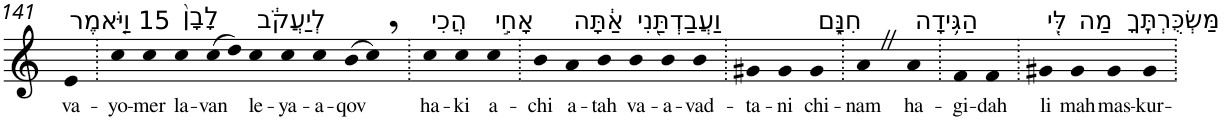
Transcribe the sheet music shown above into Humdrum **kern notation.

**kern	**text
*part1	*part1
*staff1	*staff1
*I"Piano	*
*I'Pno	*
!!LO:PB:g=z
*clefG2	*
*k[]	*
=141	=141
!LO:TX:a:t=15 וַיֹּ֤אמֶר	!
!	!LO:LY:b
4e	va-
=142.	=142.
!	!LO:LY:b
4cc	-yo-
!	!LO:LY:b
4cc	-mer
!LO:TX:a:t=לָבָן֙	!
!	!LO:LY:b
4cc	la-
!	!LO:LY:b
(>8cc	-van
8dd)	.
!LO:TX:a:t=לְיַעֲקֹ֔ב	!
!	!LO:LY:b
4cc	le-
!	!LO:LY:b
4cc	-ya-
!	!LO:LY:b
4cc	-a-
!	!LO:LY:b
(>8b	-qov
8cc,)	.
=143.	=143.
!LO:TX:a:t=הֲכִי	!
!	!LO:LY:b
4cc	ha-
!	!LO:LY:b
4cc	-ki
!LO:TX:a:t=אָחִ֣י	!
!	!LO:LY:b
4cc	a-
=144.	=144.
!	!LO:LY:b
4b	-chi
!LO:TX:a:t=אַ֔תָּה	!
!	!LO:LY:b
4a	a-
!	!LO:LY:b
4b	-tah
!LO:TX:a:t=וַעֲבַדְתַּ֖נִי	!
!	!LO:LY:b
4b	va-
!	!LO:LY:b
4b	-a-
!	!LO:LY:b
4b	-vad-
=145.	=145.
!	!LO:LY:b
4g#X	-ta-
!	!LO:LY:b
4g#	-ni
!LO:TX:a:t=חִנָּ֑ם	!
!	!LO:LY:b
4g#	chi-
=146.	=146.
!	!LO:LY:b
4aZ	-nam
!LO:TX:a:t=הַגִּ֥ידָה	!
!	!LO:LY:b
4a	ha-
=147.	=147.
!	!LO:LY:b
4f	-gi-
!	!LO:LY:b
4f	-dah
=148.	=148.
!LO:TX:a:t=לִּ֖י	!
!	!LO:LY:b
4g#X	li
!LO:TX:a:t=מַה	!
!	!LO:LY:b
4g#	mah
!LO:TX:a:t=מַּשְׂכֻּרְתֶּֽךָ	!
!	!LO:LY:b
4g#	mas-
!	!LO:LY:b
4g#	-kur-
=.	=.
*-	*-
